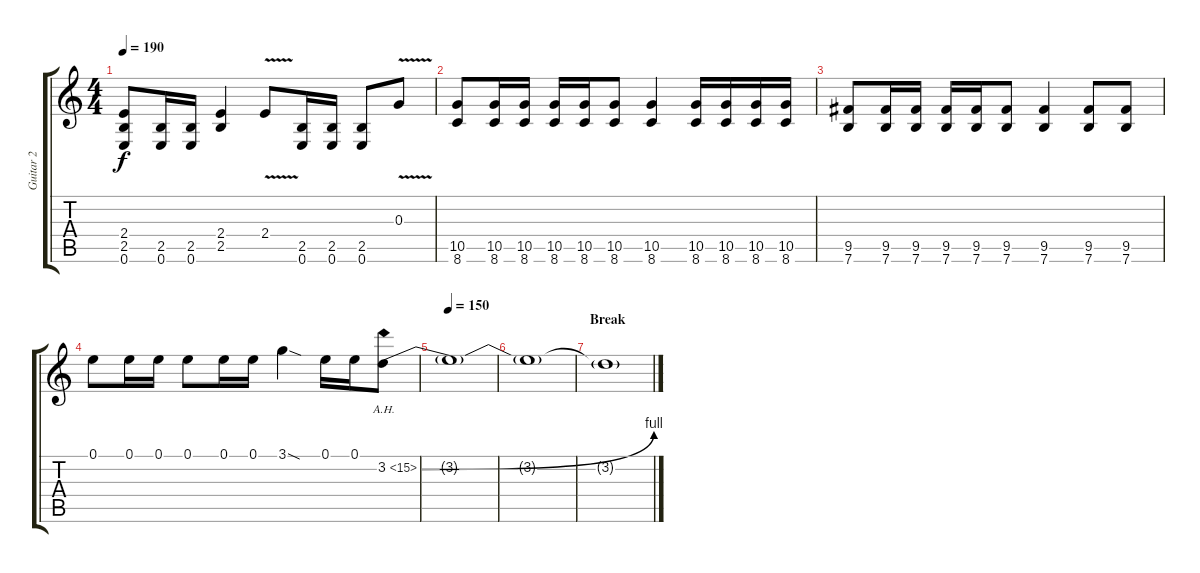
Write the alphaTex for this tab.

\track ("Guitar 2" "Guitar 2") {instrument distortionguitar}
\staff {score tabs}
\tuning (E4 B3 G3 D3 A2 E2) {hide}
\ts (4 4)
\tempo 190
\clef g2
\ks c
(2.4 2.5 0.6).8{dy f} (2.5 0.6).16 (2.5 0.6).16 (2.4 2.5).4 2.4{v}.8 (2.5 0.6).16 (2.5 0.6).16 (2.5 0.6).8 0.3{v}.8 |
(10.5 8.6).8 (10.5 8.6).16 (10.5 8.6).16 (10.5 8.6).16 (10.5 8.6).16 (10.5 8.6).8 (10.5 8.6).4 (10.5 8.6).16 (10.5 8.6).16 (10.5 8.6).16 (10.5 8.6).16 |
(9.5 7.6).8 (9.5 7.6).16 (9.5 7.6).16 (9.5 7.6).16 (9.5 7.6).16 (9.5 7.6).8 (9.5 7.6).4 (9.5 7.6).8 (9.5 7.6).8 |
0.1.8 0.1.16 0.1.16 0.1.8 0.1.16 0.1.16 3.1{sod}.4 0.1.16 0.1.16 3.2{be (bend 0 0 60 4) ah 12}.8 |
\tempo 150
3.2{t}.1{volume 0} |
3.2{t}.1 |
\section ("" "Break")
3.2{t}.1
